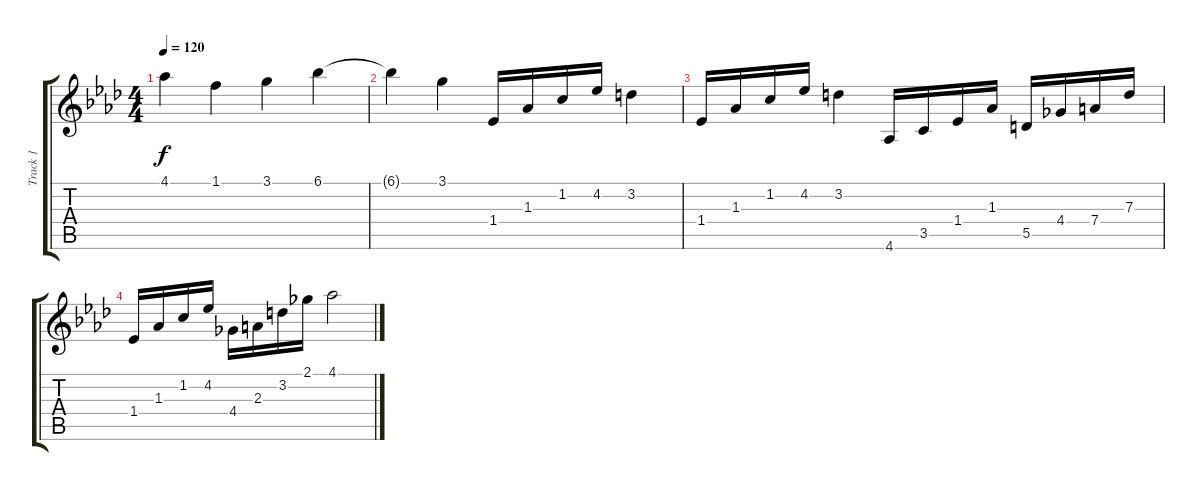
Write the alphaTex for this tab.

\track ("Track 1" "Track 1") {instrument acousticguitarsteel}
\staff {score tabs}
\tuning (E4 B3 G3 D3 A2 E2) {hide}
\ts (4 4)
\tempo 120
\clef g2
\ks ab
4.1{t}.4{dy f} 1.1.4 3.1.4 6.1.4 |
6.1{t}.4 3.1.4 1.4.16 1.3.16 1.2.16 4.2.16 3.2.4 |
1.4.16 1.3.16 1.2.16 4.2.16 3.2.4 4.6.16 3.5.16 1.4.16 1.3.16 5.5.16 4.4.16 7.4.16 7.3.16 |
1.4.16 1.3.16 1.2.16 4.2.16 4.4.16 2.3.16 3.2.16 2.1.16 4.1.2
